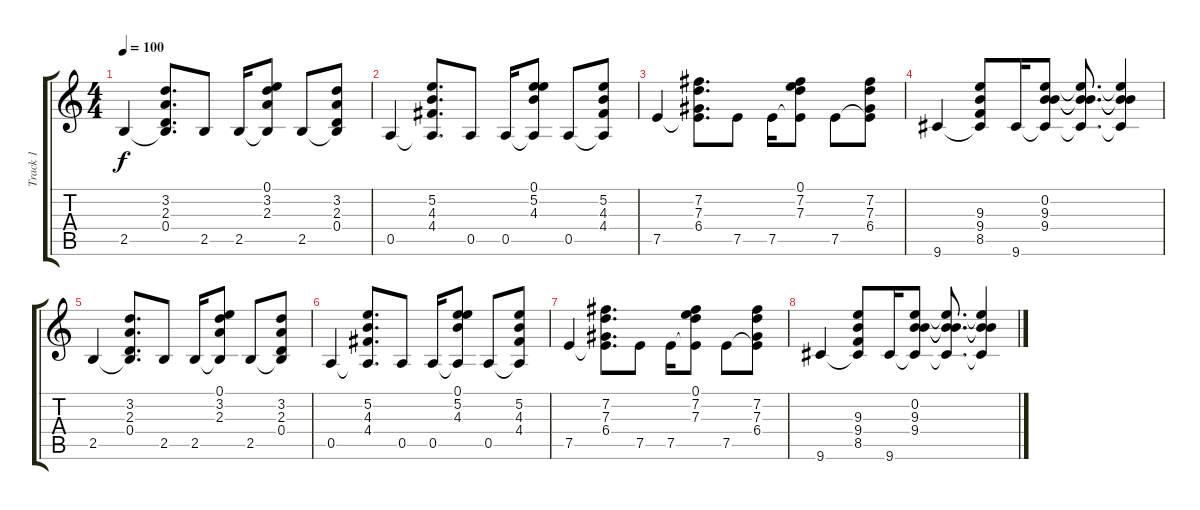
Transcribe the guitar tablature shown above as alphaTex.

\track ("Track 1" "Track 1") {instrument acousticguitarsteel}
\staff {score tabs}
\tuning (E4 B3 G3 D3 A2 E2) {hide}
\ts (4 4)
\tempo 100
\clef g2
\ks c
2.5.4{dy f} (3.2 2.3 0.4 2.5{t}).8{d} 2.5.8 2.5.16 (0.1 3.2 2.3 2.5{t}).8 2.5.8 (3.2 2.3 0.4 2.5{t}).8 |
0.5.4 (5.2 4.3 4.4 0.5{t}).8{d} 0.5.8 0.5.16 (0.1 5.2 4.3 0.5{t}).8 0.5.8 (5.2 4.3 4.4 0.5{t}).8 |
7.5.4 (7.2 7.3 6.4 7.5{t}).8{d} 7.5.8 7.5.16 (0.1 7.2 7.3 7.5{t}).8 7.5.8 (7.2 7.3 6.4 7.5{t}).8 |
9.6.4 (9.3 9.4 8.5 9.6{t}).8 9.6.16 (0.2 9.3 9.4 9.6{t}).8 (0.2{t} 9.3{t} 9.4{t} 9.6{t}).8{d} (0.2{t} 9.3{t} 9.4{t} 9.6{t}).4 |
2.5.4 (3.2 2.3 0.4 2.5{t}).8{d} 2.5.8 2.5.16 (0.1 3.2 2.3 2.5{t}).8 2.5.8 (3.2 2.3 0.4 2.5{t}).8 |
0.5.4 (5.2 4.3 4.4 0.5{t}).8{d} 0.5.8 0.5.16 (0.1 5.2 4.3 0.5{t}).8 0.5.8 (5.2 4.3 4.4 0.5{t}).8 |
7.5.4 (7.2 7.3 6.4 7.5{t}).8{d} 7.5.8 7.5.16 (0.1 7.2 7.3 7.5{t}).8 7.5.8 (7.2 7.3 6.4 7.5{t}).8 |
9.6.4 (9.3 9.4 8.5 9.6{t}).8 9.6.16 (0.2 9.3 9.4 9.6{t}).8 (0.2{t} 9.3{t} 9.4{t} 9.6{t}).8{d} (0.2{t} 9.3{t} 9.4{t} 9.6{t}).4
